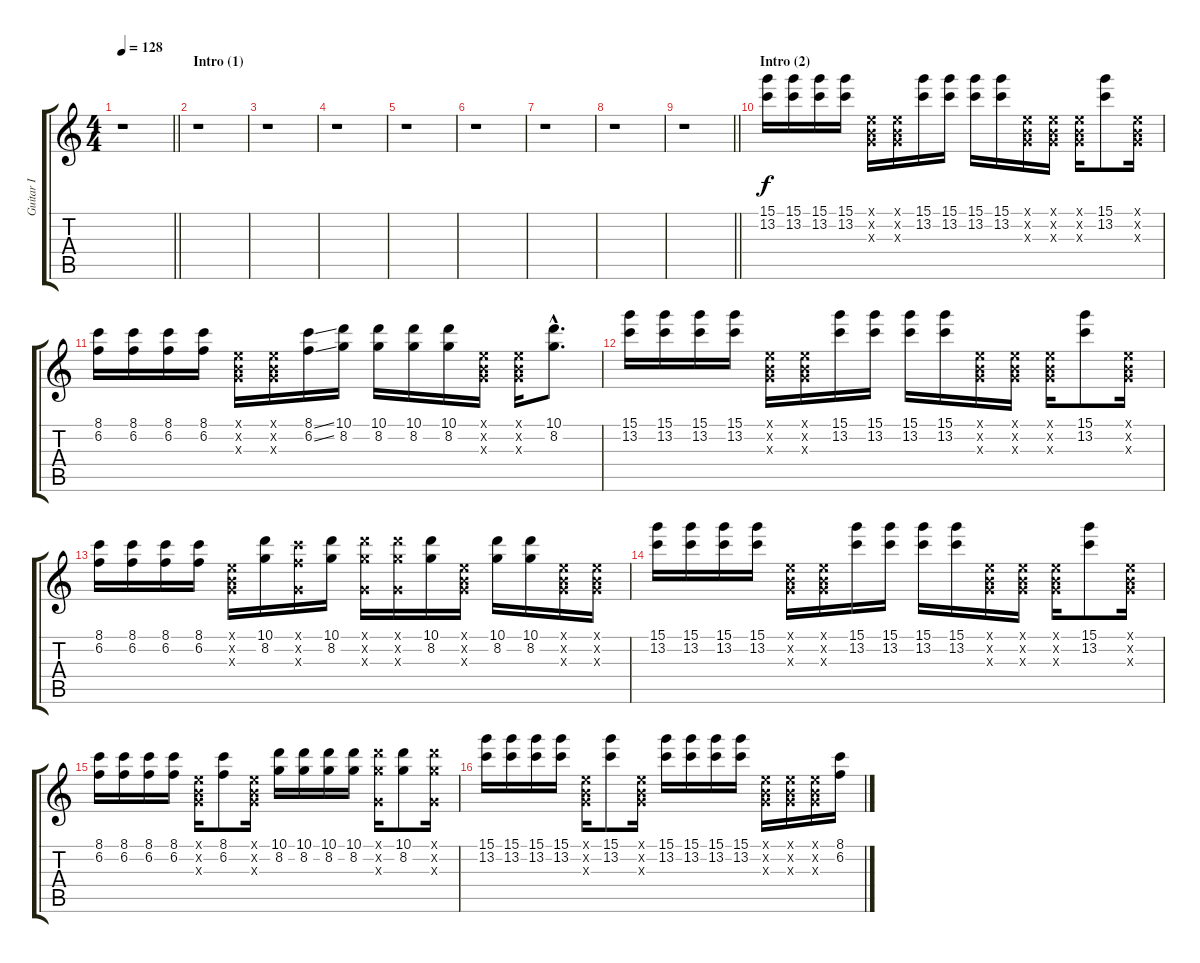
\track ("Guitar I" "Guitar I") {instrument distortionguitar}
\staff {score tabs}
\tuning (E4 B3 G3 D3 A2 E2) {hide}
\ts (4 4)
\tempo 128
\clef g2
\barLineRight lightlight
\ks aminor
r.1{dy f instrument distortionguitar} |
\section ("" "Intro (1)")
r.1 |
r.1 |
r.1 |
r.1 |
r.1 |
r.1 |
r.1 |
\barLineRight lightlight
r.1 |
\section ("" "Intro (2)")
(15.1 13.2).16 (15.1 13.2).16 (15.1 13.2).16 (15.1 13.2).16 (0.1{x} 0.2{x} 0.3{x}).16 (0.1{x} 0.2{x} 0.3{x}).16 (15.1 13.2).16 (15.1 13.2).16 (15.1 13.2).16 (15.1 13.2).16 (0.1{x} 0.2{x} 0.3{x}).16 (0.1{x} 0.2{x} 0.3{x}).16 (0.1{x} 0.2{x} 0.3{x}).16 (15.1 13.2).8 (0.1{x} 0.2{x} 0.3{x}).16 |
(8.1 6.2).16 (8.1 6.2).16 (8.1 6.2).16 (8.1 6.2).16 (0.1{x} 0.2{x} 0.3{x}).16 (0.1{x} 0.2{x} 0.3{x}).16 (8.1{ss} 6.2{ss}).16 (10.1 8.2).16 (10.1 8.2).16 (10.1 8.2).16 (10.1 8.2).16 (0.1{x} 0.2{x} 0.3{x}).16 (0.1{x} 0.2{x} 0.3{x}).16 (10.1{hac} 8.2{hac}).8{d} |
(15.1 13.2).16 (15.1 13.2).16 (15.1 13.2).16 (15.1 13.2).16 (0.1{x} 0.2{x} 0.3{x}).16 (0.1{x} 0.2{x} 0.3{x}).16 (15.1 13.2).16 (15.1 13.2).16 (15.1 13.2).16 (15.1 13.2).16 (0.1{x} 0.2{x} 0.3{x}).16 (0.1{x} 0.2{x} 0.3{x}).16 (0.1{x} 0.2{x} 0.3{x}).16 (15.1 13.2).8 (0.1{x} 0.2{x} 0.3{x}).16 |
(8.1 6.2).16 (8.1 6.2).16 (8.1 6.2).16 (8.1 6.2).16 (0.1{x} 0.2{x} 0.3{x}).16 (10.1 8.2).16 (8.1{x} 6.2{x} 0.3{x}).16 (10.1 8.2).16 (10.1{x} 8.2{x} 0.3{x}).16 (10.1{x} 8.2{x} 0.3{x}).16 (10.1 8.2).16 (0.1{x} 0.2{x} 0.3{x}).16 (10.1 8.2).16 (10.1 8.2).16 (0.1{x} 0.2{x} 0.3{x}).16 (0.1{x} 0.2{x} 0.3{x}).16 |
(15.1 13.2).16 (15.1 13.2).16 (15.1 13.2).16 (15.1 13.2).16 (0.1{x} 0.2{x} 0.3{x}).16 (0.1{x} 0.2{x} 0.3{x}).16 (15.1 13.2).16 (15.1 13.2).16 (15.1 13.2).16 (15.1 13.2).16 (0.1{x} 0.2{x} 0.3{x}).16 (0.1{x} 0.2{x} 0.3{x}).16 (0.1{x} 0.2{x} 0.3{x}).16 (15.1 13.2).8 (0.1{x} 0.2{x} 0.3{x}).16 |
(8.1 6.2).16 (8.1 6.2).16 (8.1 6.2).16 (8.1 6.2).16 (0.1{x} 0.2{x} 0.3{x}).16 (8.1 6.2).8 (0.1{x} 0.2{x} 0.3{x}).16 (10.1 8.2).16 (10.1 8.2).16 (10.1 8.2).16 (10.1 8.2).16 (10.1{x} 8.2{x} 0.3{x}).16 (10.1 8.2).8 (10.1{x} 8.2{x} 0.3{x}).16 |
(15.1 13.2).16 (15.1 13.2).16 (15.1 13.2).16 (15.1 13.2).16 (0.1{x} 0.2{x} 0.3{x}).16 (15.1 13.2).8 (0.1{x} 0.2{x} 0.3{x}).16 (15.1 13.2).16 (15.1 13.2).16 (15.1 13.2).16 (15.1 13.2).16 (0.1{x} 0.2{x} 0.3{x}).16 (0.1{x} 0.2{x} 0.3{x}).16 (0.1{x} 0.2{x} 0.3{x}).16 (8.1 6.2).16
